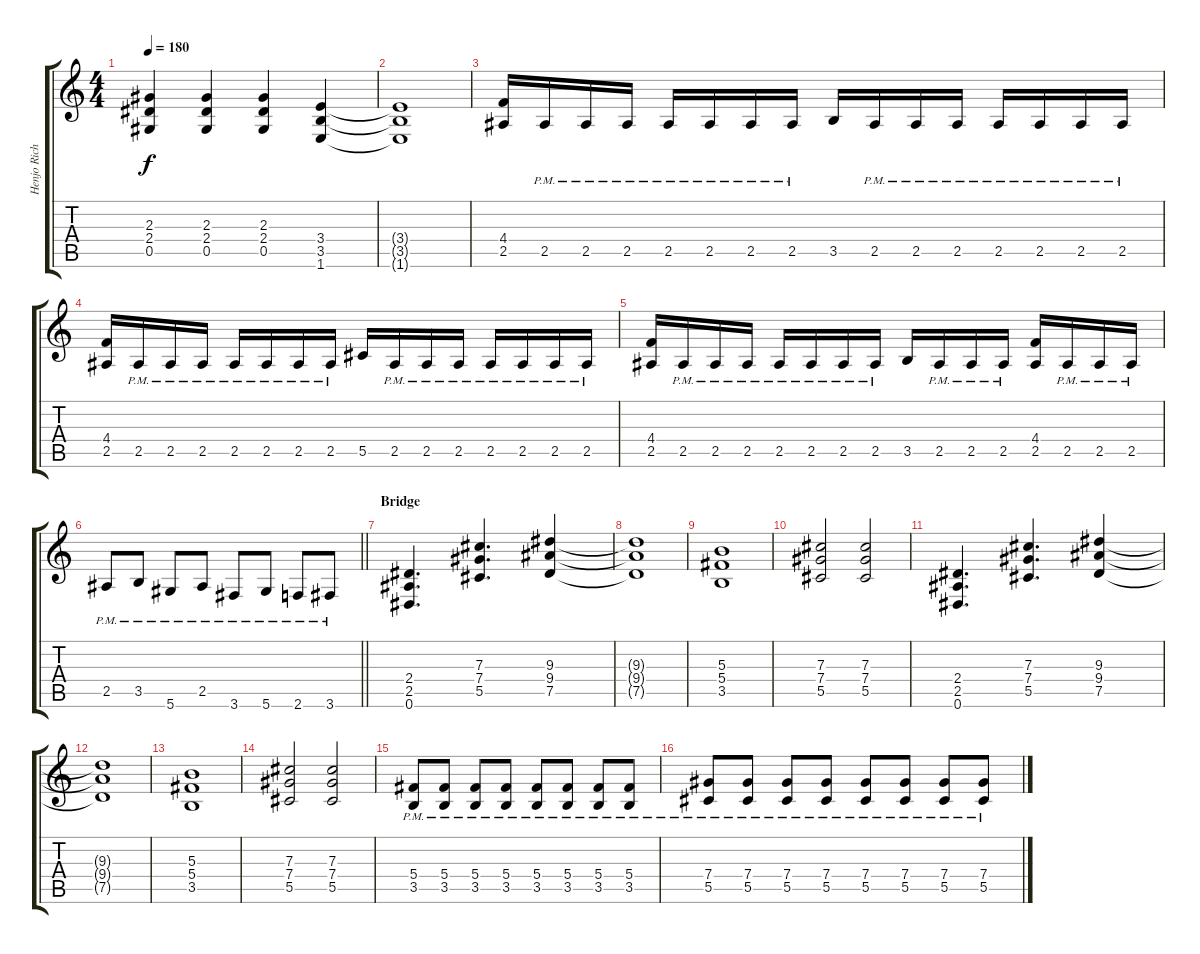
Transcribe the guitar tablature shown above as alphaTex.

\track ("Henjo Richter Lead 1" "Henjo Rich") {instrument distortionguitar}
\staff {score tabs}
\tuning (Eb4 Bb3 Gb3 Db3 Ab2 Eb2) {hide}
\ts (4 4)
\tempo 180
\clef g2
\ks c
(2.3 2.4 0.5).4{dy f} (2.3 2.4 0.5).4 (2.3 2.4 0.5).4 (3.4 3.5 1.6).4 |
(3.4{t} 3.5{t} 1.6{t}).1 |
(4.4 2.5).16 2.5{pm}.16 2.5{pm}.16 2.5{pm}.16 2.5{pm}.16 2.5{pm}.16 2.5{pm}.16 2.5{pm}.16 3.5.16 2.5{pm}.16 2.5{pm}.16 2.5{pm}.16 2.5{pm}.16 2.5{pm}.16 2.5{pm}.16 2.5{pm}.16 |
(4.4 2.5).16 2.5{pm}.16 2.5{pm}.16 2.5{pm}.16 2.5{pm}.16 2.5{pm}.16 2.5{pm}.16 2.5{pm}.16 5.5.16 2.5{pm}.16 2.5{pm}.16 2.5{pm}.16 2.5{pm}.16 2.5{pm}.16 2.5{pm}.16 2.5{pm}.16 |
(4.4 2.5).16 2.5{pm}.16 2.5{pm}.16 2.5{pm}.16 2.5{pm}.16 2.5{pm}.16 2.5{pm}.16 2.5{pm}.16 3.5.16 2.5{pm}.16 2.5{pm}.16 2.5{pm}.16 (4.4 2.5).16 2.5{pm}.16 2.5{pm}.16 2.5{pm}.16 |
\barLineRight lightlight
2.5{pm}.8 3.5{pm}.8 5.6{pm}.8 2.5{pm}.8 3.6{pm}.8 5.6{pm}.8 2.6{pm}.8 3.6{pm}.8 |
\section ("" "Bridge")
(2.4 2.5 0.6).4{d} (7.3 7.4 5.5).4{d} (9.3 9.4 7.5).4 |
(9.3{t} 9.4{t} 7.5{t}).1 |
(5.3 5.4 3.5).1 |
(7.3 7.4 5.5).2 (7.3 7.4 5.5).2 |
(2.4 2.5 0.6).4{d} (7.3 7.4 5.5).4{d} (9.3 9.4 7.5).4 |
(9.3{t} 9.4{t} 7.5{t}).1 |
(5.3 5.4 3.5).1 |
(7.3 7.4 5.5).2 (7.3 7.4 5.5).2 |
(5.4{pm} 3.5{pm}).8 (5.4{pm} 3.5{pm}).8 (5.4{pm} 3.5{pm}).8 (5.4{pm} 3.5{pm}).8 (5.4{pm} 3.5{pm}).8 (5.4{pm} 3.5{pm}).8 (5.4{pm} 3.5{pm}).8 (5.4{pm} 3.5{pm}).8 |
(7.4{pm} 5.5{pm}).8 (7.4{pm} 5.5{pm}).8 (7.4{pm} 5.5{pm}).8 (7.4{pm} 5.5{pm}).8 (7.4{pm} 5.5{pm}).8 (7.4{pm} 5.5{pm}).8 (7.4{pm} 5.5{pm}).8 (7.4{pm} 5.5{pm}).8
